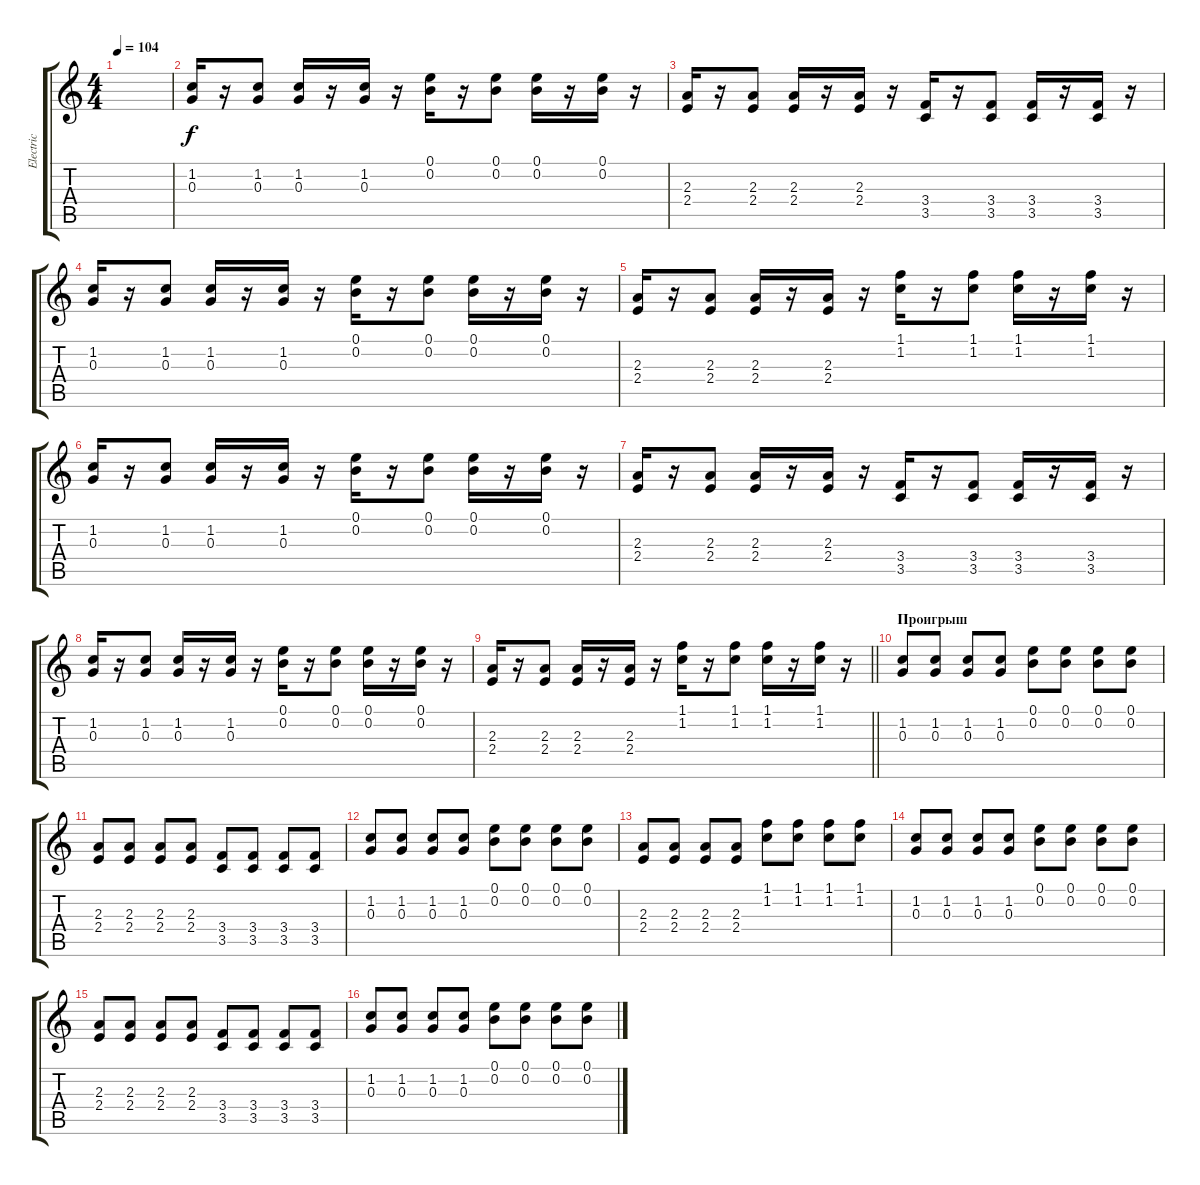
\track ("Electric" "Electric") {instrument electricguitarmuted}
\staff {score tabs}
\tuning (E4 B3 G3 D3 A2 E2) {hide}
\ts (4 4)
\tempo 104
\clef g2
\ks c
|
(1.2 0.3).16 r.16 (1.2 0.3).8 (1.2 0.3).16 r.16 (1.2 0.3).16 r.16 (0.1 0.2).16 r.16 (0.1 0.2).8 (0.1 0.2).16 r.16 (0.1 0.2).16 r.16 |
(2.3 2.4).16 r.16 (2.3 2.4).8 (2.3 2.4).16 r.16 (2.3 2.4).16 r.16 (3.4 3.5).16 r.16 (3.4 3.5).8 (3.4 3.5).16 r.16 (3.4 3.5).16 r.16 |
(1.2 0.3).16 r.16 (1.2 0.3).8 (1.2 0.3).16 r.16 (1.2 0.3).16 r.16 (0.1 0.2).16 r.16 (0.1 0.2).8 (0.1 0.2).16 r.16 (0.1 0.2).16 r.16 |
(2.3 2.4).16 r.16 (2.3 2.4).8 (2.3 2.4).16 r.16 (2.3 2.4).16 r.16 (1.1 1.2).16 r.16 (1.1 1.2).8 (1.1 1.2).16 r.16 (1.1 1.2).16 r.16 |
(1.2 0.3).16 r.16 (1.2 0.3).8 (1.2 0.3).16 r.16 (1.2 0.3).16 r.16 (0.1 0.2).16 r.16 (0.1 0.2).8 (0.1 0.2).16 r.16 (0.1 0.2).16 r.16 |
(2.3 2.4).16 r.16 (2.3 2.4).8 (2.3 2.4).16 r.16 (2.3 2.4).16 r.16 (3.4 3.5).16 r.16 (3.4 3.5).8 (3.4 3.5).16 r.16 (3.4 3.5).16 r.16 |
(1.2 0.3).16 r.16 (1.2 0.3).8 (1.2 0.3).16 r.16 (1.2 0.3).16 r.16 (0.1 0.2).16 r.16 (0.1 0.2).8 (0.1 0.2).16 r.16 (0.1 0.2).16 r.16 |
\barLineRight lightlight
(2.3 2.4).16 r.16 (2.3 2.4).8 (2.3 2.4).16 r.16 (2.3 2.4).16 r.16 (1.1 1.2).16 r.16 (1.1 1.2).8 (1.1 1.2).16 r.16 (1.1 1.2).16 r.16 |
\section ("" "Проигрыш")
(1.2 0.3).8 (1.2 0.3).8 (1.2 0.3).8 (1.2 0.3).8 (0.1 0.2).8 (0.1 0.2).8 (0.1 0.2).8 (0.1 0.2).8 |
(2.3 2.4).8 (2.3 2.4).8 (2.3 2.4).8 (2.3 2.4).8 (3.4 3.5).8 (3.4 3.5).8 (3.4 3.5).8 (3.4 3.5).8 |
(1.2 0.3).8 (1.2 0.3).8 (1.2 0.3).8 (1.2 0.3).8 (0.1 0.2).8 (0.1 0.2).8 (0.1 0.2).8 (0.1 0.2).8 |
(2.3 2.4).8 (2.3 2.4).8 (2.3 2.4).8 (2.3 2.4).8 (1.1 1.2).8 (1.1 1.2).8 (1.1 1.2).8 (1.1 1.2).8 |
(1.2 0.3).8 (1.2 0.3).8 (1.2 0.3).8 (1.2 0.3).8 (0.1 0.2).8 (0.1 0.2).8 (0.1 0.2).8 (0.1 0.2).8 |
(2.3 2.4).8 (2.3 2.4).8 (2.3 2.4).8 (2.3 2.4).8 (3.4 3.5).8 (3.4 3.5).8 (3.4 3.5).8 (3.4 3.5).8 |
(1.2 0.3).8 (1.2 0.3).8 (1.2 0.3).8 (1.2 0.3).8 (0.1 0.2).8 (0.1 0.2).8 (0.1 0.2).8 (0.1 0.2).8
